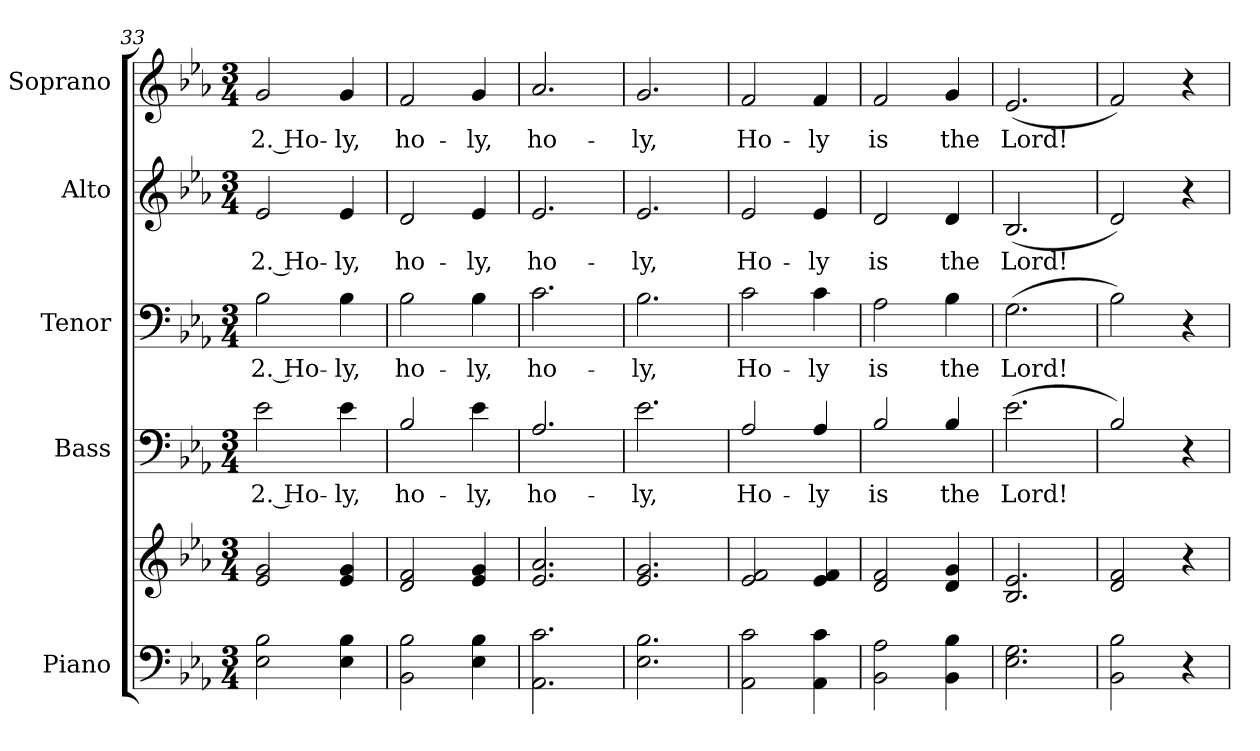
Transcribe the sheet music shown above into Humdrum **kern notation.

**kern	**kern	**kern	**text	**kern	**text	**kern	**text	**kern	**text
*part5	*part5	*part4	*part4	*part3	*part3	*part2	*part2	*part1	*part1
*staff6	*staff5	*staff4	*staff4	*staff3	*staff3	*staff2	*staff2	*staff1	*staff1
*I"Piano	*	*I"Bass	*	*I"Tenor	*	*I"Alto	*	*I"Soprano	*
*I'Pno.	*	*I'B.	*	*I'T.	*	*I'A.	*	*I'S.	*
!!LO:PB:g=z
*clefF4	*clefG2	*clefF4	*	*clefF4	*	*clefG2	*	*clefG2	*
*	*	*ITrd7c12	*	*	*	*	*	*	*
*k[b-e-a-]	*k[b-e-a-]	*k[b-e-a-]	*	*k[b-e-a-]	*	*k[b-e-a-]	*	*k[b-e-a-]	*
*E-:	*E-:	*E-:	*	*E-:	*	*E-:	*	*E-:	*
*M3/4	*M3/4	*M3/4	*	*M3/4	*	*M3/4	*	*M3/4	*
=33	=33	=33	=33	=33	=33	=33	=33	=33	=33
!	!	!	!LO:LY:b:color=#000000	!	!	!	!	!	!
!	!	!	!	!	!LO:LY:b:color=#000000	!	!	!	!
!	!	!	!	!	!	!	!LO:LY:b:color=#000000	!	!
!	!	!	!	!	!	!	!	!	!LO:LY:b:color=#000000
2E-i\ 2B-i	2e-i/ 2gi	2E-i\	2. Ho-	2B-i\	2. Ho-	2e-i/	2. Ho-	2gi/	2. Ho-
!	!	!	!LO:LY:b:color=#000000	!	!	!	!	!	!
!	!	!	!	!	!LO:LY:b:color=#000000	!	!	!	!
!	!	!	!	!	!	!	!LO:LY:b:color=#000000	!	!
!	!	!	!	!	!	!	!	!	!LO:LY:b:color=#000000
4E-i\ 4B-i	4e-i/ 4gi	4E-i\	-ly,	4B-i\	-ly,	4e-i/	-ly,	4gi/	-ly,
=34	=34	=34	=34	=34	=34	=34	=34	=34	=34
!	!	!	!LO:LY:b:color=#000000	!	!	!	!	!	!
!	!	!	!	!	!LO:LY:b:color=#000000	!	!	!	!
!	!	!	!	!	!	!	!LO:LY:b:color=#000000	!	!
!	!	!	!	!	!	!	!	!	!LO:LY:b:color=#000000
2BB-i\ 2B-i	2di/ 2fi	2BB-i/	ho-	2B-i\	ho-	2di/	ho-	2fi/	ho-
!	!	!	!LO:LY:b:color=#000000	!	!	!	!	!	!
!	!	!	!	!	!LO:LY:b:color=#000000	!	!	!	!
!	!	!	!	!	!	!	!LO:LY:b:color=#000000	!	!
!	!	!	!	!	!	!	!	!	!LO:LY:b:color=#000000
4E-i\ 4B-i	4e-i/ 4gi	4E-i\	-ly,	4B-i\	-ly,	4e-i/	-ly,	4gi/	-ly,
=35	=35	=35	=35	=35	=35	=35	=35	=35	=35
!	!	!	!LO:LY:b:color=#000000	!	!	!	!	!	!
!	!	!	!	!	!LO:LY:b:color=#000000	!	!	!	!
!	!	!	!	!	!	!	!LO:LY:b:color=#000000	!	!
!	!	!	!	!	!	!	!	!	!LO:LY:b:color=#000000
2.AA-i\ 2.ci	2.e-i/ 2.a-i	2.AA-i/	ho-	2.ci\	ho-	2.e-i/	ho-	2.a-i/	ho-
=36	=36	=36	=36	=36	=36	=36	=36	=36	=36
!	!	!	!LO:LY:b:color=#000000	!	!	!	!	!	!
!	!	!	!	!	!LO:LY:b:color=#000000	!	!	!	!
!	!	!	!	!	!	!	!LO:LY:b:color=#000000	!	!
!	!	!	!	!	!	!	!	!	!LO:LY:b:color=#000000
2.E-i\ 2.B-i	2.e-i/ 2.gi	2.E-i\	-ly,	2.B-i\	-ly,	2.e-i/	-ly,	2.gi/	-ly,
!!LO:PB:g=z
=37	=37	=37	=37	=37	=37	=37	=37	=37	=37
!	!	!	!LO:LY:b:color=#000000	!	!	!	!	!	!
!	!	!	!	!	!LO:LY:b:color=#000000	!	!	!	!
!	!	!	!	!	!	!	!LO:LY:b:color=#000000	!	!
!	!	!	!	!	!	!	!	!	!LO:LY:b:color=#000000
2AA-i\ 2ci	2e-i/ 2fi	2AA-i/	Ho-	2ci\	Ho-	2e-i/	Ho-	2fi/	Ho-
!	!	!	!LO:LY:b:color=#000000	!	!	!	!	!	!
!	!	!	!	!	!LO:LY:b:color=#000000	!	!	!	!
!	!	!	!	!	!	!	!LO:LY:b:color=#000000	!	!
!	!	!	!	!	!	!	!	!	!LO:LY:b:color=#000000
4AA-i\ 4ci	4e-i/ 4fi	4AA-i/	-ly	4ci\	-ly	4e-i/	-ly	4fi/	-ly
=38	=38	=38	=38	=38	=38	=38	=38	=38	=38
!	!	!	!LO:LY:b:color=#000000	!	!	!	!	!	!
!	!	!	!	!	!LO:LY:b:color=#000000	!	!	!	!
!	!	!	!	!	!	!	!LO:LY:b:color=#000000	!	!
!	!	!	!	!	!	!	!	!	!LO:LY:b:color=#000000
2BB-i\ 2A-i	2di/ 2fi	2BB-i/	is	2A-i\	is	2di/	is	2fi/	is
!	!	!	!LO:LY:b:color=#000000	!	!	!	!	!	!
!	!	!	!	!	!LO:LY:b:color=#000000	!	!	!	!
!	!	!	!	!	!	!	!LO:LY:b:color=#000000	!	!
!	!	!	!	!	!	!	!	!	!LO:LY:b:color=#000000
4BB-i\ 4B-i	4di/ 4gi	4BB-i/	the	4B-i\	the	4di/	the	4gi/	the
=39	=39	=39	=39	=39	=39	=39	=39	=39	=39
!	!	!	!LO:LY:b:color=#000000	!	!	!	!	!	!
!	!	!	!	!	!LO:LY:b:color=#000000	!	!	!	!
!	!	!	!	!	!	!	!LO:LY:b:color=#000000	!	!
!	!	!	!	!	!	!	!	!	!LO:LY:b:color=#000000
2.E-i\ 2.Gi	((2.B-i/ 2.e-i	(2.E-i\	Lord!	(2.Gi\	Lord!	(2.B-i/	Lord!	(2.e-i/	Lord!
=40	=40	=40	=40	=40	=40	=40	=40	=40	=40
2BB-i\ 2B-i	2di/ 2fi	2BB-i/)	.	2B-i\)	.	2di/)	.	2fi/)	.
4r	4r	4r	.	4r	.	4r	.	4r	.
=	=	=	=	=	=	=	=	=	=
*-	*-	*-	*-	*-	*-	*-	*-	*-	*-
